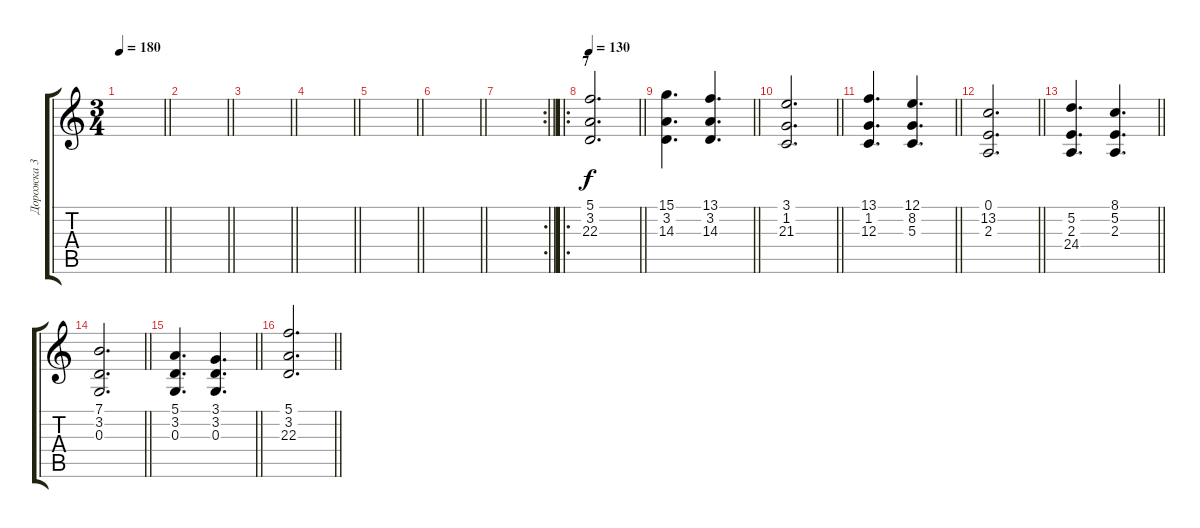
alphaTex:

\track ("Дорожка 3" "Дорожка 3") {instrument stringensemble1}
\staff {score tabs}
\tuning (E4 B3 G3 D3 A2 E2) {hide}
\ts (3 4)
\tempo 180
\clef g2
\barLineRight lightlight
\ks c
|
\barLineRight lightlight
|
\barLineRight lightlight
|
\barLineRight lightlight
|
\barLineRight lightlight
|
\barLineRight lightlight
|
\rc 2
\barLineRight lightlight
|
\ro
\section ("" "7")
\tempo 130
\barLineRight lightlight
(5.1 3.2 22.3).2{d} |
\barLineRight lightlight
(15.1 3.2 14.3).4{d} (13.1 3.2 14.3).4{d} |
\barLineRight lightlight
(3.1 1.2 21.3).2{d} |
\barLineRight lightlight
(13.1 1.2 12.3).4{d} (12.1 8.2 5.3).4{d} |
\barLineRight lightlight
(0.1 13.2 2.3).2{d} |
\barLineRight lightlight
(5.2 2.3 24.4).4{d} (8.1 5.2 2.3).4{d} |
\barLineRight lightlight
(7.1 3.2 0.3).2{d} |
\barLineRight lightlight
(5.1 3.2 0.3).4{d} (3.1 3.2 0.3).4{d} |
\barLineRight lightlight
(5.1 3.2 22.3).2{d}
